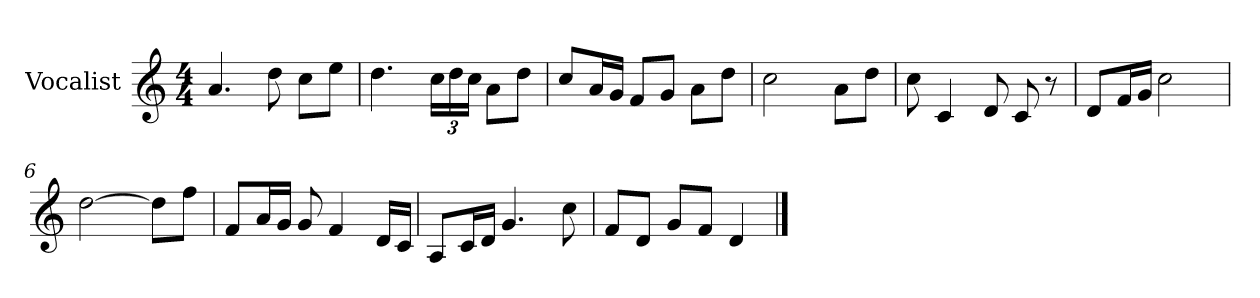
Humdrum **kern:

**kern
*part1
*staff1
*I"Vocalist
*k[]
*C:
*M4/4
=
4.a
8dd
8ccL
8eeJ
=1
4.dd
24ccLL
24dd
24ccJJ
8aL
8ddJ
=2
8ccL
16aL
16gJJ
8fL
8gJ
8aL
8ddJ
=3
2cc
8aL
8ddJ
=4
8cc
4c
8d
8c
8r
=5
8dL
16fL
16gJJ
2cc
=6
[2dd
8ddL]
8ffJ
=7
8fL
16aL
16gJJ
8g
4f
16dLL
16cJJ
=8
8AL
16cL
16dJJ
4.g
8cc
=9
8fL
8dJ
8gL
8fJ
4d
==
*-
